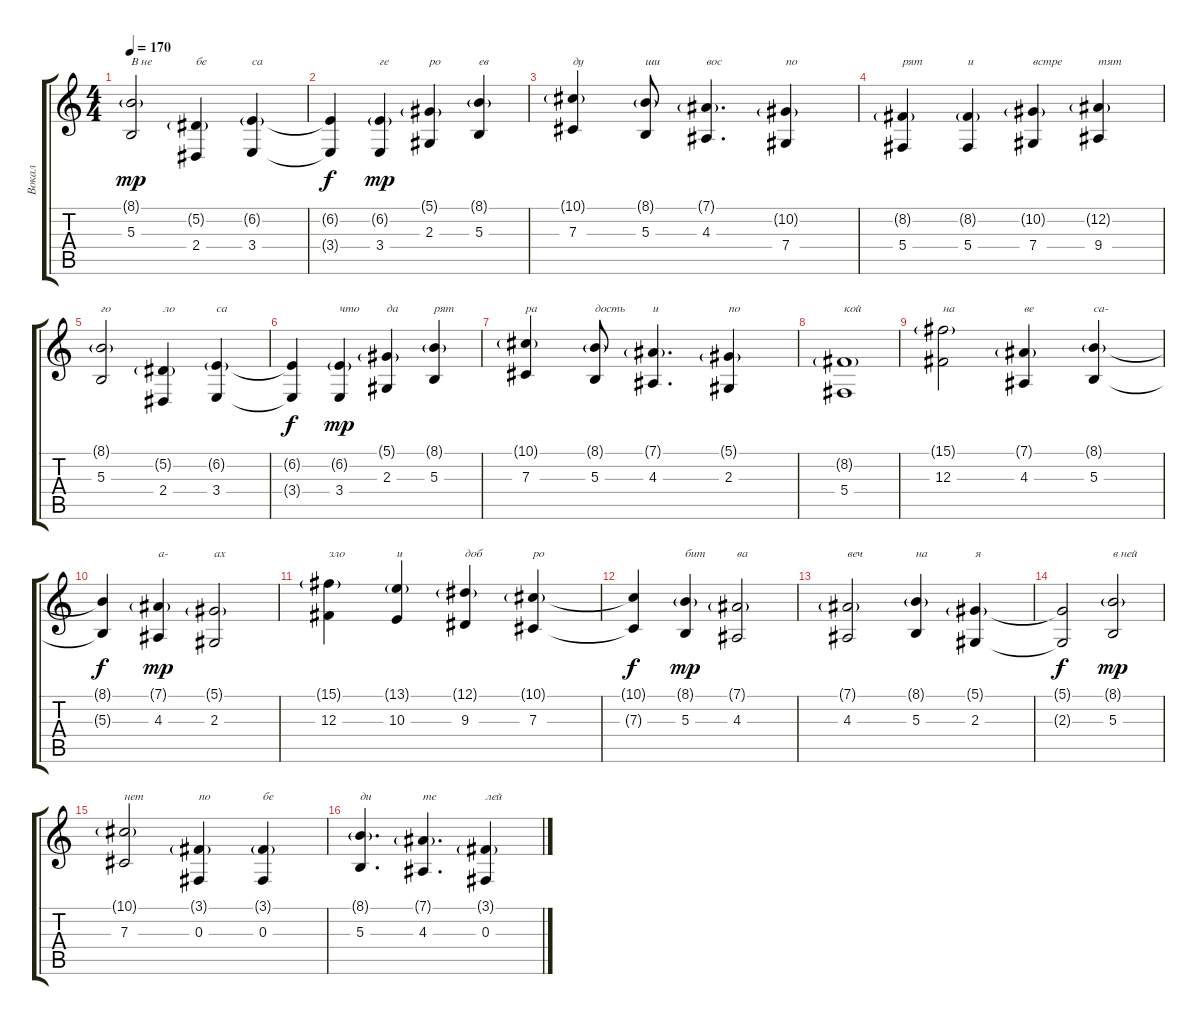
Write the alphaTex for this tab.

\track ("Вокал" "Вокал") {instrument bassoon}
\staff {score tabs}
\tuning (Eb4 Bb3 Gb3 Db3 Ab2 Eb2) {hide}
\ts (4 4)
\tempo 170
\clef g2
\ks c
(8.1{g} 5.3).2{txt "В не" dy mp instrument voiceoohs} (5.2{g} 2.4).4{txt "бе"} (6.2{g} 3.4).4{txt "са"} |
(6.2{t} 3.4{t}).4{dy f} (6.2{g} 3.4).4{txt "ге" dy mp} (5.1{g} 2.3).4{txt "ро"} (8.1{g} 5.3).4{txt "ев"} |
(10.1{g} 7.3).4{txt "ду"} (8.1{g} 5.3).8{txt "ши"} (7.1{g} 4.3).4{d txt "вос"} (10.2{g} 7.4).4{txt "по"} |
(8.2{g} 5.4).4{txt "рят"} (8.2{g} 5.4).4{txt "и"} (10.2{g} 7.4).4{txt "встре"} (12.2{g} 9.4).4{txt "тят"} |
(8.1{g} 5.3).2{txt "го"} (5.2{g} 2.4).4{txt "ло"} (6.2{g} 3.4).4{txt "са"} |
(6.2{t} 3.4{t}).4{dy f} (6.2{g} 3.4).4{txt "что" dy mp} (5.1{g} 2.3).4{txt "да"} (8.1{g} 5.3).4{txt "рят"} |
(10.1{g} 7.3).4{txt "ра"} (8.1{g} 5.3).8{txt "дость"} (7.1{g} 4.3).4{d txt "и"} (5.1{g} 2.3).4{txt "по"} |
(8.2{g} 5.4).1{txt "кой"} |
(15.1{g} 12.3).2{txt "на"} (7.1{g} 4.3).4{txt "ве"} (8.1{g} 5.3).4{txt "са-"} |
(8.1{t} 5.3{t}).4{dy f} (7.1{g} 4.3).4{txt "а-" dy mp} (5.1{g} 2.3).2{txt "ах"} |
(15.1{g} 12.3).4{txt "зло"} (13.1{g} 10.3).4{txt "и"} (12.1{g} 9.3).4{txt "доб"} (10.1{g} 7.3).4{txt "ро"} |
(10.1{t} 7.3{t}).4{dy f} (8.1{g} 5.3).4{txt "бит" dy mp} (7.1{g} 4.3).2{txt "ва"} |
(7.1{g} 4.3).2{txt "веч"} (8.1{g} 5.3).4{txt "на"} (5.1{g} 2.3).4{txt "я"} |
(5.1{t} 2.3{t}).2{dy f} (8.1{g} 5.3).2{txt "в ней" dy mp} |
(10.1{g} 7.3).2{txt "нет"} (3.1{g} 0.3).4{txt "по"} (3.1{g} 0.3).4{txt "бе"} |
(8.1{g} 5.3).4{d txt "ди"} (7.1{g} 4.3).4{d txt "те"} (3.1{g} 0.3).4{txt "лей"}
